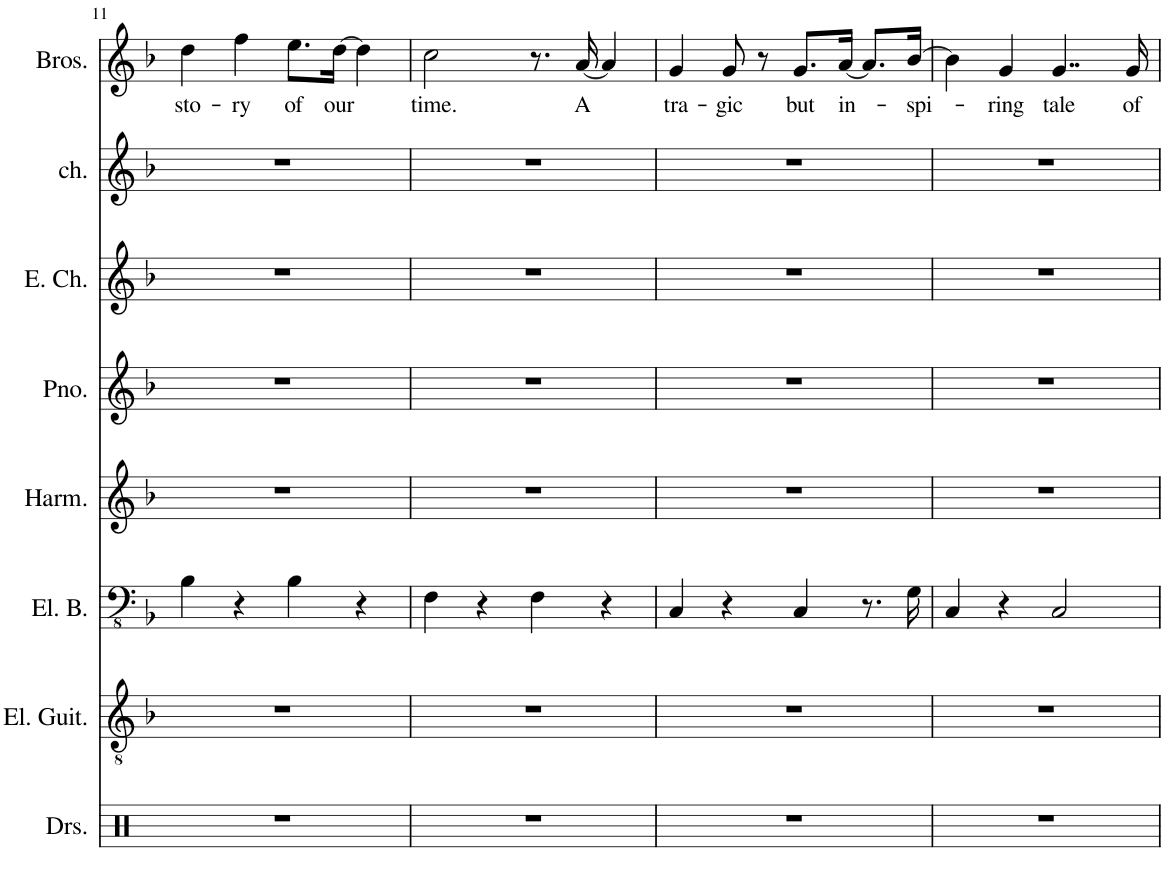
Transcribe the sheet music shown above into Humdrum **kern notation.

**kern	**kern	**kern	**kern	**kern	**kern	**kern	**kern	**text
*part8	*part7	*part6	*part5	*part4	*part3	*part2	*part1	*part1
*staff8	*staff7	*staff6	*staff5	*staff4	*staff3	*staff2	*staff1	*staff1
*I"Drumset	*I"Electric Guitar	*I"Electric Bass	*I"Harmonica	*I"Piano	*I"Electric Choir	*I"Chorus	*I"Brothers	*
*I'Drs.	*I'El. Guit.	*I'El. B.	*I'Harm.	*I'Pno.	*I'E. Ch.	*I'ch.	*I'Bros.	*
!!LO:PB:g=z
*clefX	*clefGv2	*clefFv4	*clefG2	*clefG2	*clefG2	*clefG2	*clefG2	*
*k[]	*k[b-]	*k[b-]	*k[b-]	*k[b-]	*k[b-]	*k[b-]	*k[b-]	*
*M4/4	*M4/4	*M4/4	*M4/4	*M4/4	*M4/4	*M4/4	*M4/4	*
=11	=11	=11	=11	=11	=11	=11	=11	=11
!	!	!	!	!	!	!	!	!LO:LY:b
1r	1r	4BB-\	1r	1r	1r	1r	4dd\	sto-
!	!	!	!	!	!	!	!	!LO:LY:b
.	.	4r	.	.	.	.	4ff\	-ry
!	!	!	!	!	!	!	!	!LO:LY:b
.	.	4BB-\	.	.	.	.	8.ee\L	of
!	!	!	!	!	!	!	!	!LO:LY:b
.	.	.	.	.	.	.	[16dd\Jk	our
.	.	4r	.	.	.	.	4dd\]	.
=12	=12	=12	=12	=12	=12	=12	=12	=12
!	!	!	!	!	!	!	!	!LO:LY:b
1r	1r	4FF\	1r	1r	1r	1r	2cc\	time.
.	.	4r	.	.	.	.	.	.
.	.	4FF\	.	.	.	.	8.r	.
!	!	!	!	!	!	!	!	!LO:LY:b
.	.	.	.	.	.	.	[16a/	A
.	.	4r	.	.	.	.	4a/]	.
=13	=13	=13	=13	=13	=13	=13	=13	=13
!	!	!	!	!	!	!	!	!LO:LY:b
1r	1r	4CC/	1r	1r	1r	1r	4g/	tra-
!	!	!	!	!	!	!	!	!LO:LY:b
.	.	4r	.	.	.	.	8g/	-gic
.	.	.	.	.	.	.	8r	.
!	!	!	!	!	!	!	!	!LO:LY:b
.	.	4CC/	.	.	.	.	8.g/L	but
!	!	!	!	!	!	!	!	!LO:LY:b
.	.	.	.	.	.	.	[16a/Jk	in-
.	.	8.r	.	.	.	.	8.a/L]	.
!	!	!	!	!	!	!	!	!LO:LY:b
.	.	16GG\	.	.	.	.	[16b-/Jk	-spi-
=14	=14	=14	=14	=14	=14	=14	=14	=14
1r	1r	4CC/	1r	1r	1r	1r	4b-\]	.
!	!	!	!	!	!	!	!	!LO:LY:b
.	.	4r	.	.	.	.	4g/	ring
!	!	!	!	!	!	!	!	!LO:LY:b
.	.	2CC/	.	.	.	.	4..g/	tale
!	!	!	!	!	!	!	!	!LO:LY:b
.	.	.	.	.	.	.	16g/	of
=	=	=	=	=	=	=	=	=
*-	*-	*-	*-	*-	*-	*-	*-	*-
